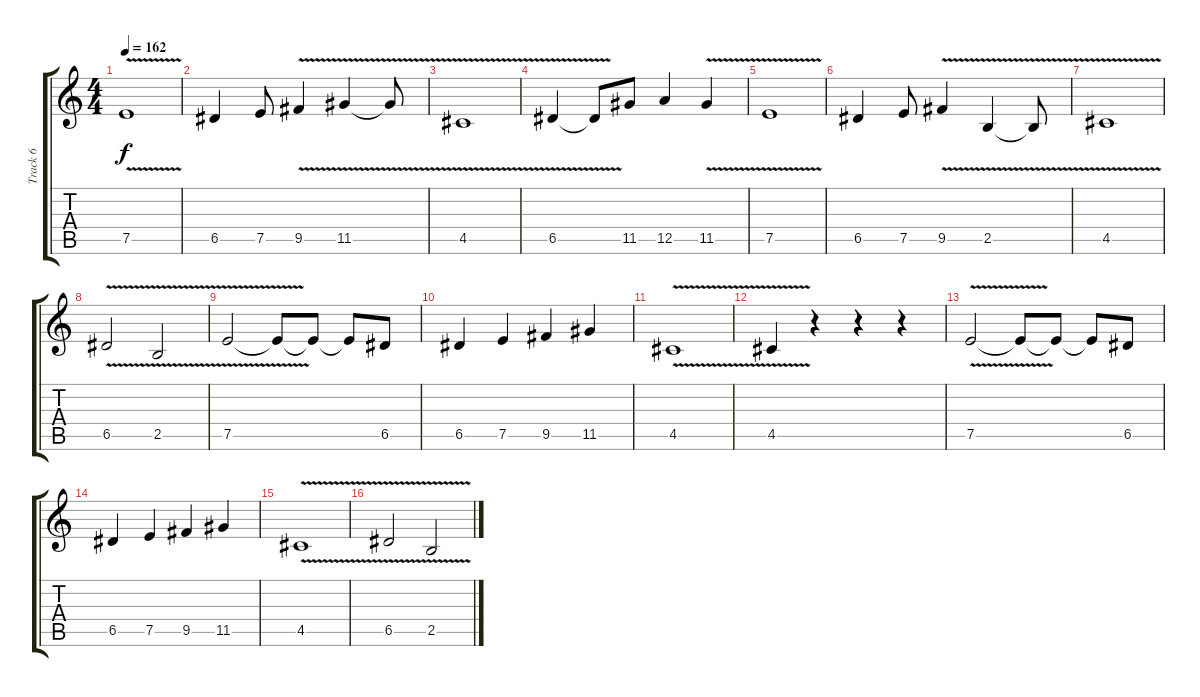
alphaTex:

\track ("Track 6" "Track 6") {instrument distortionguitar}
\staff {score tabs}
\tuning (E4 B3 G3 D3 A2 E2) {hide}
\ts (4 4)
\tempo 162
\clef g2
\ks c
7.5{v}.1{dy f} |
6.5.4 7.5.8 9.5{v}.4 11.5{v}.4 11.5{t}.8 |
4.5{v}.1 |
6.5{v}.4 6.5{t}.8 11.5.8 12.5.4 11.5{v}.4 |
7.5{v}.1 |
6.5.4 7.5.8 9.5{v}.4 2.5{v}.4 2.5{t}.8 |
4.5{v}.1 |
6.5{v}.2 2.5{v}.2 |
7.5{v}.2{volume 12} 7.5{t}.8 7.5{t}.8 7.5{t}.8 6.5.8 |
6.5.4 7.5.4 9.5.4 11.5.4 |
4.5{v}.1 |
4.5{v}.4 r.4 r.4 r.4 |
7.5{v}.2 7.5{t}.8 7.5{t}.8 7.5{t}.8 6.5.8 |
6.5.4 7.5.4 9.5.4 11.5.4 |
4.5{v}.1 |
6.5{v}.2 2.5{v}.2
